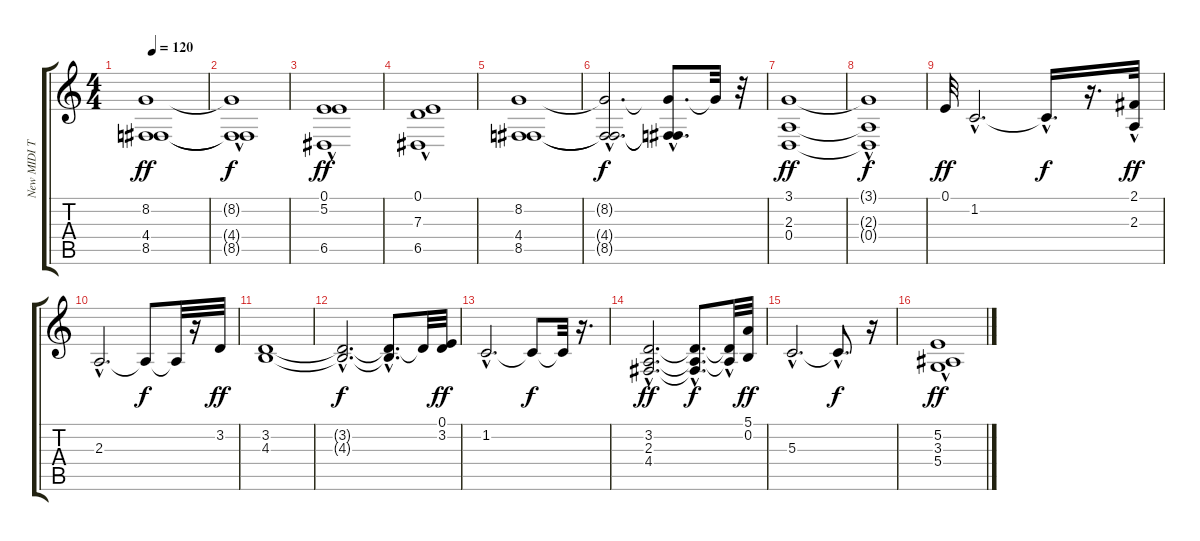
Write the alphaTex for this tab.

\track ("New MIDI Track" "New MIDI T") {instrument rockorgan}
\staff {score tabs}
\tuning (E4 B3 G3 D3 A2 E2) {hide}
\ts (4 4)
\tempo 120
\clef g2
\ks c
(8.2 4.4 8.5).1{dy ff} |
(8.2{hac t} 4.4{hac t} 8.5{t}).1{dy f} |
(0.1{hac} 5.2 6.5{hac}).1{dy ff} |
(0.1 7.3{hac} 6.5{hac}).1 |
(8.2 4.4 8.5).1 |
(8.2{hac t} 4.4{hac t} 8.5{hac t}).2{d dy f} (8.2{hac t} 4.4{hac t} 8.5{hac t}).8{d} 8.2{t}.32 r.32 |
(3.1 2.3 0.4).1{dy ff} |
(3.1{t} 2.3{t} 0.4{hac t}).1{dy f} |
0.1.32{dy ff} 1.2{hac}.2{d} 1.2{hac t}.16{d dy f} r.16{d} (2.1 2.3{hac}).32{dy ff} |
2.3{hac}.2{d} 2.3{t}.8{dy f} 2.3{t}.32 r.16 3.2.32{dy ff} |
(3.2 4.3).1 |
(3.2{hac t} 4.3{hac t}).2{d dy f} (3.2{hac t} 4.3{hac t}).8{d} 3.2{t}.32 (0.1 3.2).32{dy ff} |
1.2{hac}.2{d} 1.2{t}.8{dy f} 1.2{t}.32 r.16{d} |
(3.2{hac} 2.3{hac} 4.4{hac}).2{d dy ff} (3.2{hac t} 2.3{hac t} 4.4{t}).8{d dy f} (3.2{hac t} 2.3{t}).32 (5.1 0.2).32{dy ff} |
5.3{hac}.2{d} 5.3{hac t}.8{d dy f} r.16 |
(5.2 3.3 5.4{hac}).1{dy ff}
